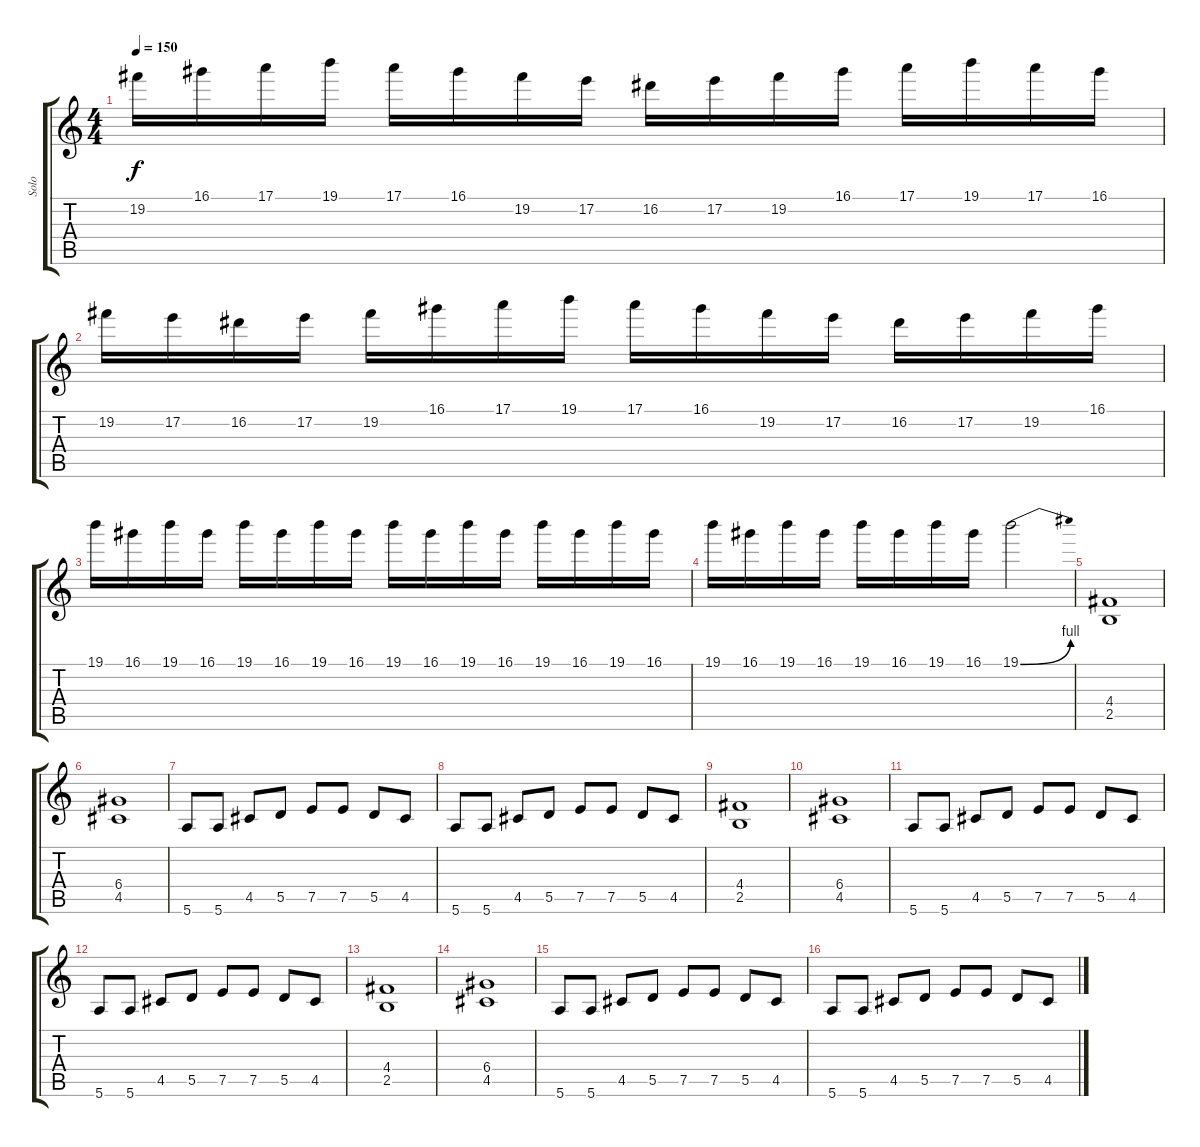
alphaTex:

\track ("Solo" "Solo") {instrument overdrivenguitar}
\staff {score tabs}
\tuning (E4 B3 G3 D3 A2 E2) {hide}
\ts (4 4)
\tempo 150
\clef g2
\ks c
19.2.16{dy f} 16.1.16 17.1.16 19.1.16 17.1.16 16.1.16 19.2.16 17.2.16 16.2.16 17.2.16 19.2.16 16.1.16 17.1.16 19.1.16 17.1.16 16.1.16 |
19.2.16 17.2.16 16.2.16 17.2.16 19.2.16 16.1.16 17.1.16 19.1.16 17.1.16 16.1.16 19.2.16 17.2.16 16.2.16 17.2.16 19.2.16 16.1.16 |
19.1.16 16.1.16 19.1.16 16.1.16 19.1.16 16.1.16 19.1.16 16.1.16 19.1.16 16.1.16 19.1.16 16.1.16 19.1.16 16.1.16 19.1.16 16.1.16 |
19.1.16 16.1.16 19.1.16 16.1.16 19.1.16 16.1.16 19.1.16 16.1.16 19.1{be (bend 0 0 60 4)}.2 |
(4.4 2.5).1 |
(6.4 4.5).1 |
5.6.8 5.6.8 4.5.8 5.5.8 7.5.8 7.5.8 5.5.8 4.5.8 |
5.6.8 5.6.8 4.5.8 5.5.8 7.5.8 7.5.8 5.5.8 4.5.8 |
(4.4 2.5).1 |
(6.4 4.5).1 |
5.6.8 5.6.8 4.5.8 5.5.8 7.5.8 7.5.8 5.5.8 4.5.8 |
5.6.8 5.6.8 4.5.8 5.5.8 7.5.8 7.5.8 5.5.8 4.5.8 |
(4.4 2.5).1 |
(6.4 4.5).1 |
5.6.8 5.6.8 4.5.8 5.5.8 7.5.8 7.5.8 5.5.8 4.5.8 |
5.6.8 5.6.8 4.5.8 5.5.8 7.5.8 7.5.8 5.5.8 4.5.8
